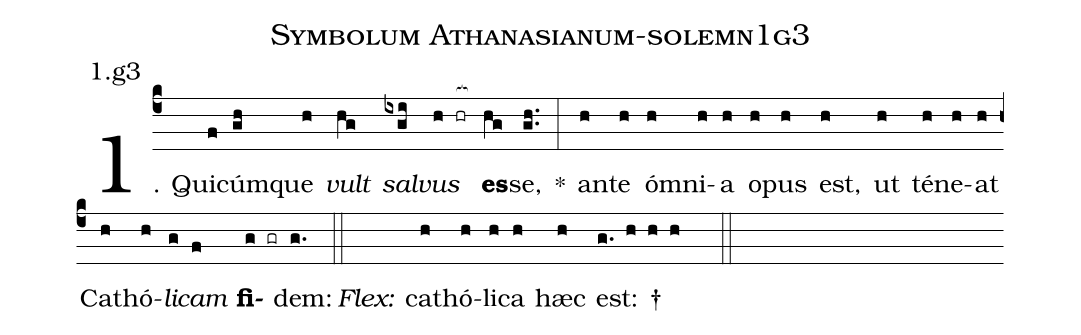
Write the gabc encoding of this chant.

name: Symbolum Athanasianum-solemn1g3;
annotation: 1.g3;
%%
(c4)1. Qui(f)cúm(gh)que(h) <i>vult</i>(hg) <i>sal</i>(ixgi)<i>vus</i>(h hr[ocb:1{]) <b>es</b>(hg[ocb:0}])se,(gh..) *(:) an(h)te(h) óm(h)ni(h)a(h) o(h)pus(h) est,(h) ut(h) té(h)ne(h)at(h) Ca(h)thó(h)<i>li</i>(g)<i>cam</i>(f) <b>fi</b>(g gr)dem:(g.) (::)
<i>Flex:</i>()  ca(h)thó(h)li(h)ca(h) hæc(h) est: †(g. h h h  ::)
